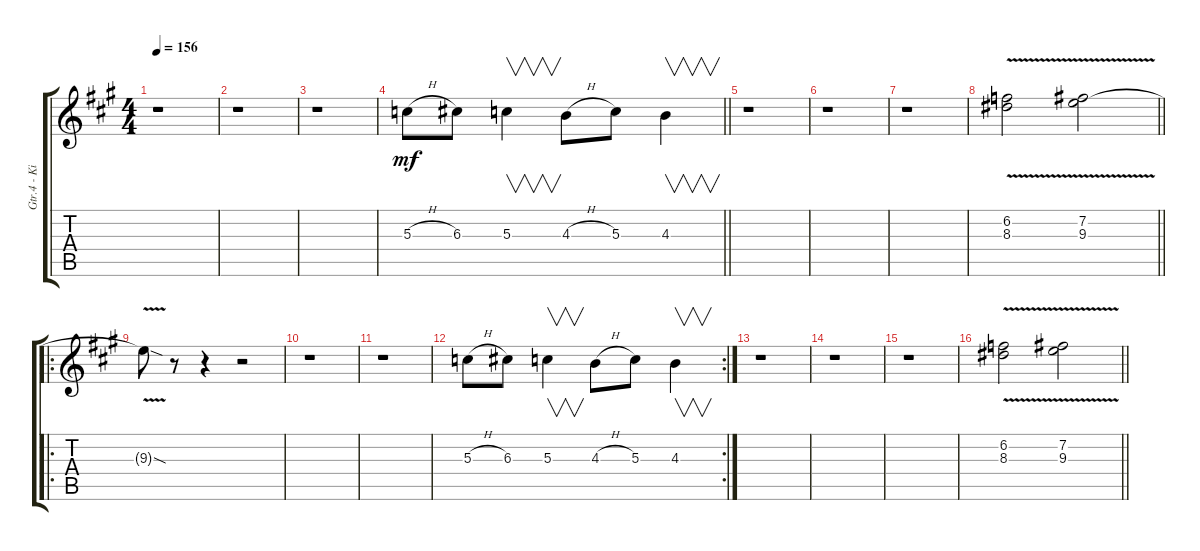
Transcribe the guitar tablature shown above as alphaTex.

\track ("Gtr.4 - Kim Thayil" "Gtr.4 - Ki") {instrument distortionguitar}
\staff {score tabs}
\tuning (E4 B3 G3 D3 A2 D2) {hide}
\ts (4 4)
\tempo 156
\clef g2
\ks a
r.1{dy f} |
r.1 |
r.1 |
\barLineRight lightlight
5.3{h}.8{dy mf} 6.3.8 5.3.4{v} 4.3{h}.8 5.3.8 4.3.4{v} |
r.1 |
r.1 |
r.1 |
\barLineRight lightlight
(6.2{v} 8.3{v}).2 (7.2{v} 9.3{v}).2 |
\ro
9.3{sod t}.8 r.8 r.4 r.2 |
r.1 |
r.1 |
\rc 2
5.3{h}.8 6.3.8 5.3.4{v} 4.3{h}.8 5.3.8 4.3.4{v} |
r.1 |
r.1 |
r.1 |
\barLineRight lightlight
(6.2{v} 8.3{v}).2 (7.2{v} 9.3{v}).2
